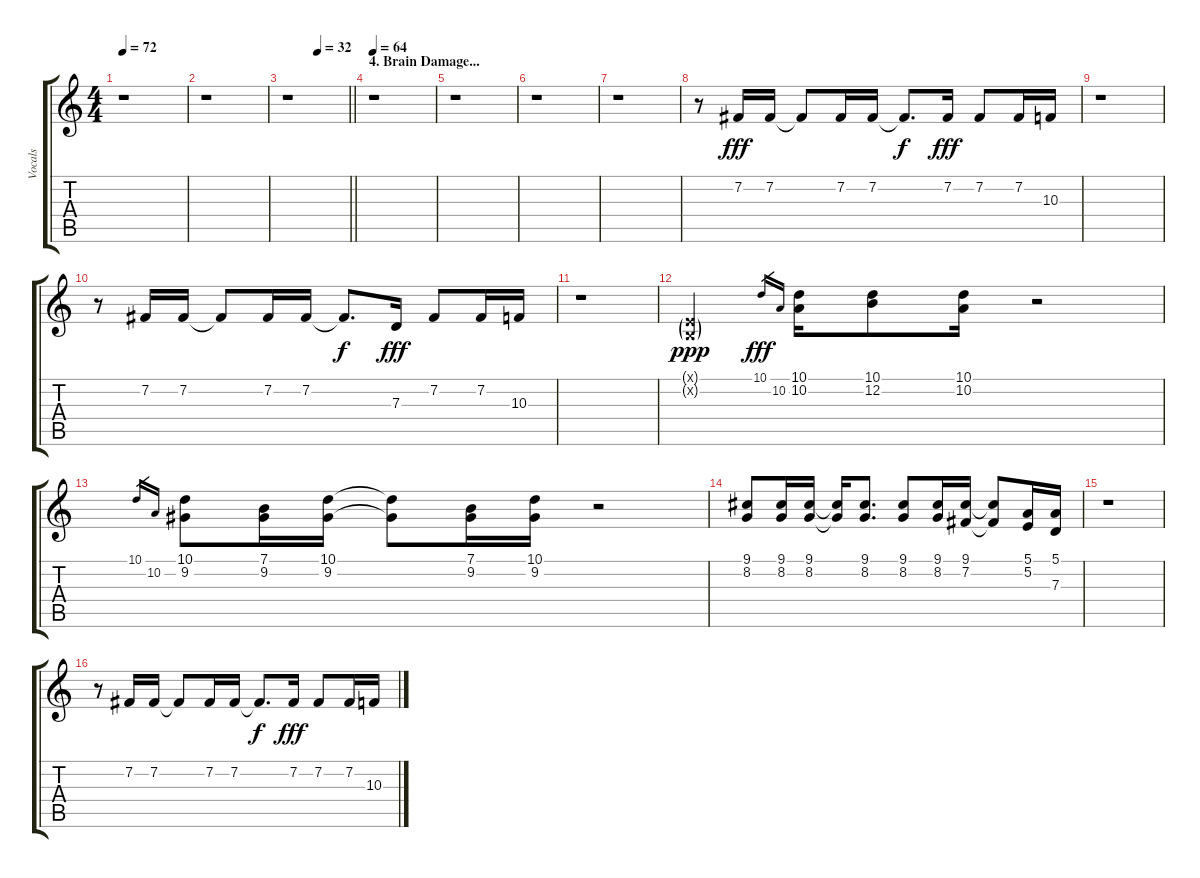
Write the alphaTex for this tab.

\track ("Vocals" "Vocals") {instrument lead2sawtooth}
\staff {score tabs}
\tuning (E4 B3 G3 D3 A2 E2) {hide}
\ts (4 4)
\tempo 72
\clef g2
\ks c
r.1{dy ff} |
r.1 |
\tempo (32 0.5)
\barLineRight lightlight
r.1 |
\section ("" "4. Brain Damage...")
\tempo 64
r.1 |
r.1 |
r.1 |
r.1 |
r.8 7.2.16{dy fff} 7.2.16 7.2{t}.8 7.2.16 7.2.16 7.2{t}.8{d dy f} 7.2.16{dy fff} 7.2.8 7.2.16 10.3.16 |
r.1 |
r.8 7.2.16 7.2.16 7.2{t}.8 7.2.16 7.2.16 7.2{t}.8{d dy f} 7.3.16{dy fff} 7.2.8 7.2.16 10.3.16 |
r.1 |
(0.1{g x} 0.2{g x}).4{dy ppp} 10.1.16{gr dy fff} 10.2.16{gr} (10.1 10.2).16 (10.1 12.2).8 (10.1 10.2).16 r.2 |
10.1.16{gr} 10.2.16{gr} (10.1 9.2).8 (7.1 9.2).16 (10.1 9.2).16 (10.1{t} 9.2{t}).8 (7.1 9.2).16 (10.1 9.2).16 r.2 |
(9.1 8.2).8 (9.1 8.2).16 (9.1 8.2).16 (9.1{t} 8.2{t}).16 (9.1 8.2).8{d} (9.1 8.2).8 (9.1 8.2).16 (9.1 7.2).16 (9.1{t} 7.2{t}).8 (5.1 5.2).16 (5.1 7.3).16 |
r.1 |
r.8 7.2.16 7.2.16 7.2{t}.8 7.2.16 7.2.16 7.2{t}.8{d dy f} 7.2.16{dy fff} 7.2.8 7.2.16 10.3.16
